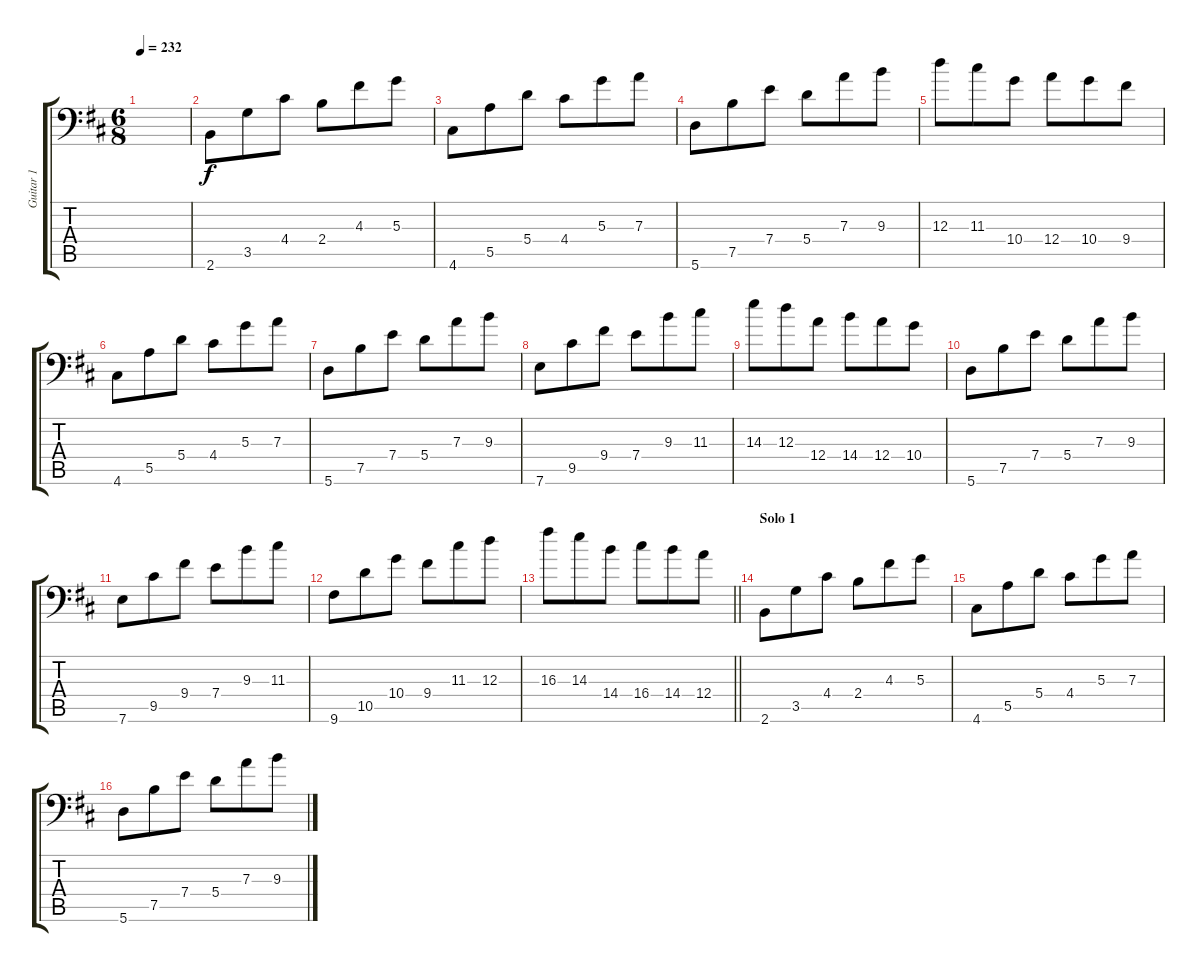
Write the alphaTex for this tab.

\track ("Guitar 1" "Guitar 1") {instrument distortionguitar}
\staff {score tabs}
\tuning (B3 Gb3 D3 A2 E2 A1) {hide}
\ts (6 8)
\tempo 232
\clef f4
\ks bminor
|
2.6.8 3.5.8 4.4.8 2.4.8 4.3.8 5.3.8 |
4.6.8 5.5.8 5.4.8 4.4.8 5.3.8 7.3.8 |
5.6.8 7.5.8 7.4.8 5.4.8 7.3.8 9.3.8 |
12.3.8 11.3.8 10.4.8 12.4.8 10.4.8 9.4.8 |
4.6.8 5.5.8 5.4.8 4.4.8 5.3.8 7.3.8 |
5.6.8 7.5.8 7.4.8 5.4.8 7.3.8 9.3.8 |
7.6.8 9.5.8 9.4.8 7.4.8 9.3.8 11.3.8 |
14.3.8 12.3.8 12.4.8 14.4.8 12.4.8 10.4.8 |
5.6.8 7.5.8 7.4.8 5.4.8 7.3.8 9.3.8 |
7.6.8 9.5.8 9.4.8 7.4.8 9.3.8 11.3.8 |
9.6.8 10.5.8 10.4.8 9.4.8 11.3.8 12.3.8 |
\barLineRight lightlight
16.3.8 14.3.8 14.4.8 16.4.8 14.4.8 12.4.8 |
\section ("" "Solo 1")
2.6.8 3.5.8 4.4.8 2.4.8 4.3.8 5.3.8 |
4.6.8 5.5.8 5.4.8 4.4.8 5.3.8 7.3.8 |
5.6.8 7.5.8 7.4.8 5.4.8 7.3.8 9.3.8
